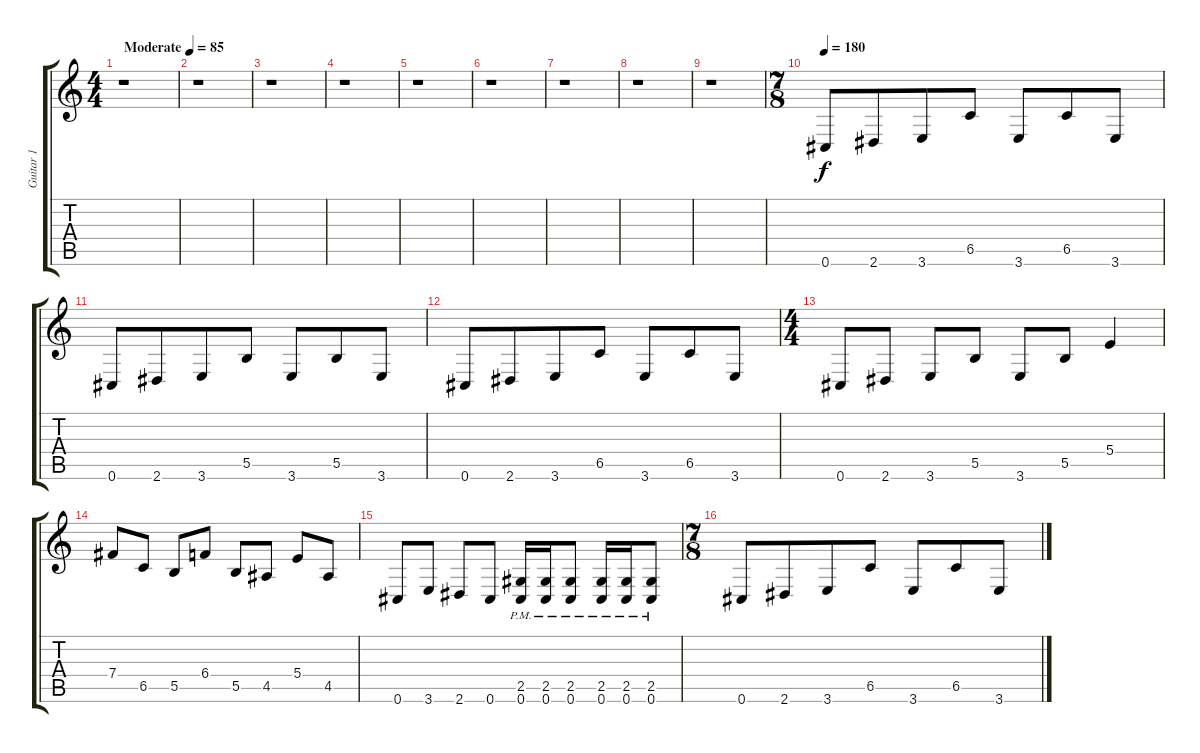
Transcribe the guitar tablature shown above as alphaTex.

\track ("Guitar 1" "Guitar 1") {instrument overdrivenguitar}
\staff {score tabs}
\tuning (Db4 Ab3 E3 B2 Gb2 Db2) {hide}
\ts (4 4)
\tempo (85 "Moderate")
\clef g2
\ks c
r.1{dy f instrument overdrivenguitar} |
r.1 |
r.1 |
r.1 |
r.1 |
r.1 |
r.1 |
r.1 |
r.1 |
\ts (7 8)
\tempo 180
0.6.8 2.6.8 3.6.8 6.5.8 3.6.8 6.5.8 3.6.8 |
0.6.8 2.6.8 3.6.8 5.5.8 3.6.8 5.5.8 3.6.8 |
0.6.8 2.6.8 3.6.8 6.5.8 3.6.8 6.5.8 3.6.8 |
\ts (4 4)
0.6.8 2.6.8 3.6.8 5.5.8 3.6.8 5.5.8 5.4.4 |
7.4.8 6.5.8 5.5.8 6.4.8 5.5.8 4.5.8 5.4.8 4.5.8 |
0.6.8 3.6.8 2.6.8 0.6.8 (2.5{pm} 0.6{pm}).16 (2.5{pm} 0.6{pm}).16 (2.5{pm} 0.6{pm}).8 (2.5{pm} 0.6{pm}).16 (2.5{pm} 0.6{pm}).16 (2.5{pm} 0.6{pm}).8 |
\ts (7 8)
0.6.8 2.6.8 3.6.8 6.5.8 3.6.8 6.5.8 3.6.8
